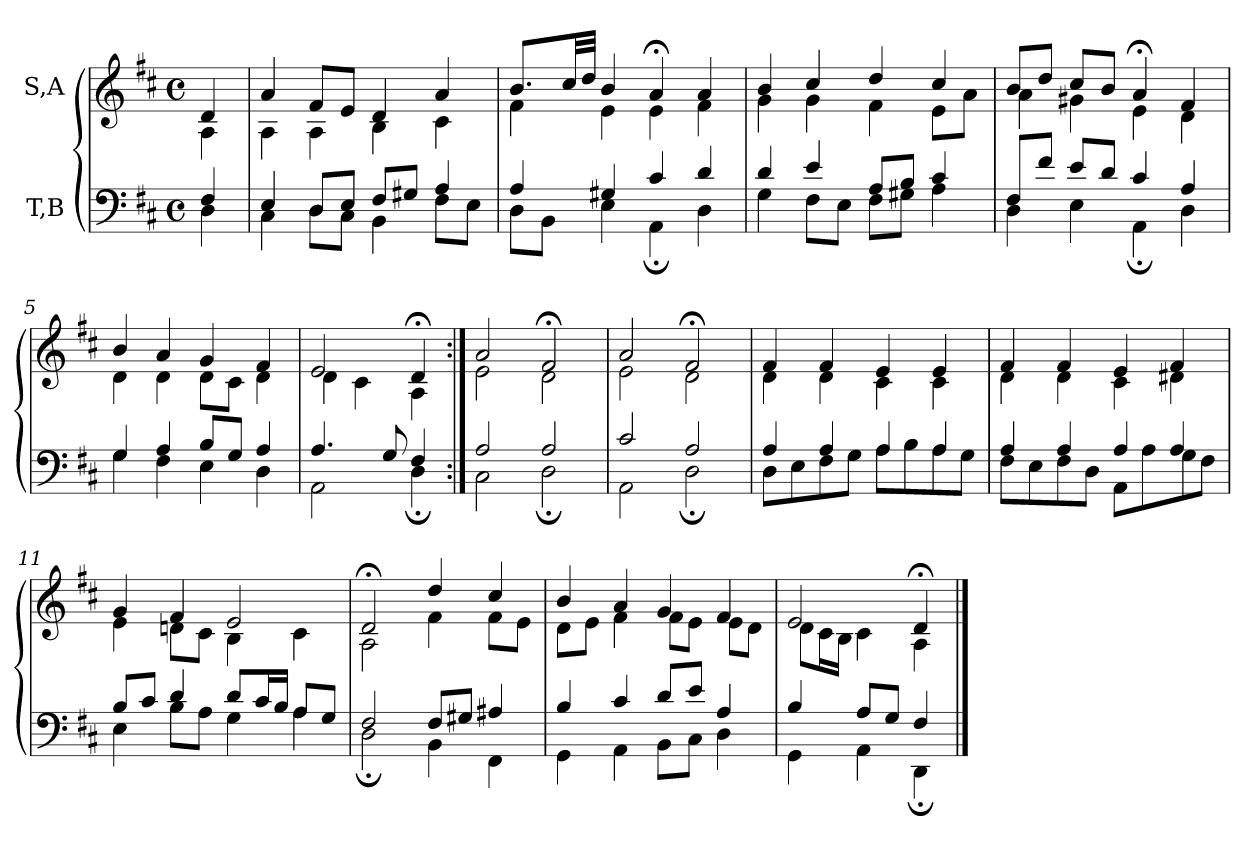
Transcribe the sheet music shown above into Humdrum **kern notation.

**kern	**kern
*part2	*part1
*staff2	*staff1
*I"T,B	*I"S,A
*clefF4	*clefG2
*k[f#c#]	*k[f#c#]
*M4/4	*M4/4
*met(c)	*met(c)
*MM67	*MM67
=	=
*^	*^
4F#	4D	4d	4A
=1	=1	=1	=1
4E	4C#	4a	4A
8DL	8DL	8f#L	4A
8EJ	8C#J	8eJ	.
8F#L	4BB	4d	4B
8G#XJ	.	.	.
4A	8F#L	4a	4c#
.	8EJ	.	.
=2	=2	=2	=2
4A	8DL	8.bL	4f#
.	8BBJ	.	.
.	.	32cc#LL	.
.	.	32ddJJJ	.
4G#X	4E	4b	4e
4c#	4AA;	4a;<	4e
4d	4D	4a	4f#
=3	=3	=3	=3
4d	4G	4b	4g
4e	8F#L	4cc#	4g
.	8EJ	.	.
8AL	8F#L	4dd	4f#
8BJ	8G#XJ	.	.
4c#	4A	4cc#	8eL
.	.	.	8aJ
=4	=4	=4	=4
8F#L	4D	8bL	4a
8f#J	.	8ddJ	.
8eL	4E	8cc#L	4g#X
8dJ	.	8bJ	.
4c#	4AA;	4a;<	4e
4A	4D	4f#	4d
=5	=5	=5	=5
4G	4G	4b	4d
4A	4F#	4a	4d
8BL	4E	4g	8dL
8GJ	.	.	8c#J
4A	4D	4f#	4d
=1038	=1038	=1038	=1038
4.A	2AA	2e	4d
.	.	.	4c#
8G	.	.	.
4F#	4D;	4d;<	4A
=7:|!	=7:|!	=7:|!	=7:|!
2A	2C#	2a	2e
2A	2D;	2f#;<	2d
=8	=8	=8	=8
2c#	2AA	2a	2e
2A	2D;	2f#;<	2d
=9	=9	=9	=9
4A	8DL	4f#	4d
.	8E	.	.
4A	8F#	4f#	4d
.	8GJ	.	.
4A	8AL	4e	4c#
.	8B	.	.
4A	8A	4e	4c#
.	8GJ	.	.
=10	=10	=10	=10
4A	8F#L	4f#	4d
.	8E	.	.
4A	8F#	4f#	4d
.	8DJ	.	.
4A	8AAL	4e	4c#
.	8A	.	.
4A	8G	4f#	4d#X
.	8F#J	.	.
=11	=11	=11	=11
8BL	4E	4g	4e
8c#J	.	.	.
4d	8BL	4f#	8dnL
.	8AJ	.	8c#J
8dL	4G	2e	4B
16c#L	.	.	.
16BJJ	.	.	.
8AL	4A	.	4c#
8GJ	.	.	.
=12	=12	=12	=12
2F#	2D;	2d;<	2A
8F#L	4BB	4dd	4f#
8G#XJ	.	.	.
4A#X	4FF#	4cc#	8f#L
.	.	.	8eJ
=13	=13	=13	=13
4B	4GG	4b	8dL
.	.	.	8eJ
4c#	4AA	4a	4f#
8dL	8BBL	4g	8f#L
8eJ	8C#J	.	8eJ
4A	4D	4f#	8eL
.	.	.	8dJ
=14	=14	=14	=14
4B	4GG	2e	8dL
.	.	.	16c#L
.	.	.	16BJJ
8AL	4AA	.	4c#
8GJ	.	.	.
4F#	4DD;	4d;<	4A
*v	*v	*	*
*	*v	*v
==	==
*-	*-
